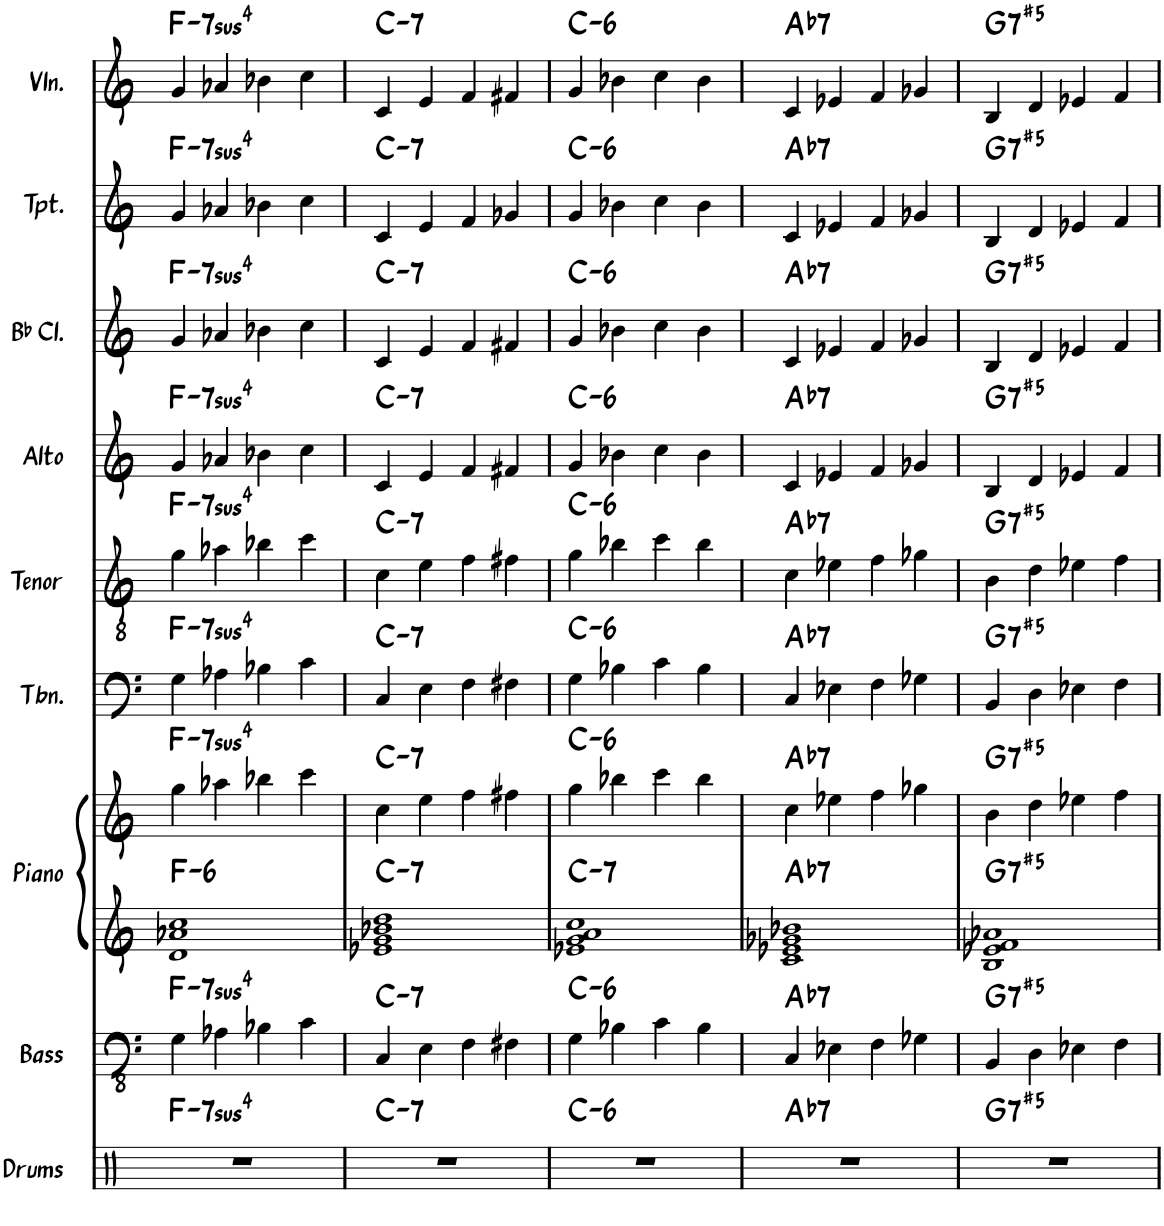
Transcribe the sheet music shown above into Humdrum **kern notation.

**kern	**harte	**kern	**harte	**kern	**kern	**harte	**kern	**harte	**kern	**harte	**kern	**harte	**kern	**harte	**kern	**harte	**kern	**harte
*part9	*part9	*part8	*part8	*part7	*part7	*part7	*part6	*part6	*part5	*part5	*part4	*part4	*part3	*part3	*part2	*part2	*part1	*part1
*staff10	*	*staff9	*	*staff8	*staff7	*	*staff6	*	*staff5	*	*staff4	*	*staff3	*	*staff2	*	*staff1	*
*I"Drums	*	*I"Bass	*	*I"Piano	*	*	*I"Trombone	*	*I"Tenor Sax	*	*I"Alto Sax	*	*I"Bb Clarinet	*	*I"Trumpet	*	*I"Violin	*
*I'Drums	*	*I'Bass	*	*I'Piano	*	*	*I'Tbn.	*	*I'Tenor	*	*I'Alto	*	*I'Bb Cl.	*	*I'Tpt.	*	*I'Vln.	*
!!LO:PB:g=z
*clefX	*	*clefFv4	*	*clefG2	*clefG2	*	*clefF4	*	*clefGv2	*	*clefG2	*	*clefG2	*	*clefG2	*	*clefG2	*
*	*	*	*	*	*	*	*	*	*ITrd8c14	*	*ITrd5c9	*	*ITrd1c2	*	*ITrd1c2	*	*	*
*k[]	*	*k[]	*	*k[]	*k[]	*	*k[]	*	*k[]	*	*k[]	*	*k[]	*	*k[]	*	*k[]	*
*M4/4	*	*M4/4	*	*M4/4	*M4/4	*	*M4/4	*	*M4/4	*	*M4/4	*	*M4/4	*	*M4/4	*	*M4/4	*
=27	=27	=27	=27	=27	=27	=27	=27	=27	=27	=27	=27	=27	=27	=27	=27	=27	=27	=27
!	!LO:H:kt=74	!	!LO:H:kt=74	!	!	!LO:H:n=1:kt=74	!	!	!	!	!	!	!	!	!	!	!	!
!	!	!	!	!	!	!LO:H:n=2:kt=6	!	!LO:H:kt=74	!	!LO:H:kt=74	!	!LO:H:kt=74	!	!LO:H:kt=74	!	!LO:H:kt=74	!	!LO:H:kt=74
1r	F:sus4(7)	4GG\	F:sus4(7)	1d 1a-X 1cc	4gg\	F:sus4(7) F:min6	4G\	F:sus4(7)	4g\	F:sus4(7)	4g/	F:sus4(7)	4g/	F:sus4(7)	4g/	F:sus4(7)	4g/	F:sus4(7)
.	.	4AA-X\	.	.	4aa-X\	.	4A-X\	.	4a-X\	.	4a-X/	.	4a-X/	.	4a-X/	.	4a-X/	.
.	.	4BB-X\	.	.	4bb-X\	.	4B-X\	.	4b-X\	.	4b-X\	.	4b-X\	.	4b-X\	.	4b-X\	.
.	.	4C\	.	.	4ccc\	.	4c\	.	4cc\	.	4cc\	.	4cc\	.	4cc\	.	4cc\	.
=28	=28	=28	=28	=28	=28	=28	=28	=28	=28	=28	=28	=28	=28	=28	=28	=28	=28	=28
!	!LO:H:kt=7	!	!LO:H:kt=7	!	!	!LO:H:n=1:kt=7	!	!	!	!	!	!	!	!	!	!	!	!
!	!	!	!	!	!	!LO:H:n=2:kt=7	!	!LO:H:kt=7	!	!LO:H:kt=7	!	!LO:H:kt=7	!	!LO:H:kt=7	!	!LO:H:kt=7	!	!LO:H:kt=7
1r	C:min7	4CC/	C:min7	1e-X 1g 1b-X 1dd	4cc\	C:min7 C:min7	4C/	C:min7	4c\	C:min7	4c/	C:min7	4c/	C:min7	4c/	C:min7	4c/	C:min7
.	.	4EE\	.	.	4ee\	.	4E\	.	4e\	.	4e/	.	4e/	.	4e/	.	4e/	.
.	.	4FF\	.	.	4ff\	.	4F\	.	4f\	.	4f/	.	4f/	.	4f/	.	4f/	.
.	.	4FF#X\	.	.	4ff#X\	.	4F#X\	.	4f#X\	.	4f#X/	.	4f#X/	.	4g-X/	.	4f#X/	.
=29	=29	=29	=29	=29	=29	=29	=29	=29	=29	=29	=29	=29	=29	=29	=29	=29	=29	=29
!	!LO:H:kt=6	!	!LO:H:kt=6	!	!	!LO:H:n=1:kt=6	!	!	!	!	!	!	!	!	!	!	!	!
!	!	!	!	!	!	!LO:H:n=2:kt=7	!	!LO:H:kt=6	!	!LO:H:kt=6	!	!LO:H:kt=6	!	!LO:H:kt=6	!	!LO:H:kt=6	!	!LO:H:kt=6
1r	C:min6	4GG\	C:min6	1e-X 1g 1a 1cc	4gg\	C:min6 C:min7	4G\	C:min6	4g\	C:min6	4g/	C:min6	4g/	C:min6	4g/	C:min6	4g/	C:min6
.	.	4BB-X\	.	.	4bb-X\	.	4B-X\	.	4b-X\	.	4b-X\	.	4b-X\	.	4b-X\	.	4b-X\	.
.	.	4C\	.	.	4ccc\	.	4c\	.	4cc\	.	4cc\	.	4cc\	.	4cc\	.	4cc\	.
.	.	4BB-\	.	.	4bb-\	.	4B-\	.	4b-\	.	4b-\	.	4b-\	.	4b-\	.	4b-\	.
=30	=30	=30	=30	=30	=30	=30	=30	=30	=30	=30	=30	=30	=30	=30	=30	=30	=30	=30
!	!LO:H:kt=7	!	!LO:H:kt=7	!	!	!LO:H:n=1:kt=7	!	!	!	!	!	!	!	!	!	!	!	!
!	!	!	!	!	!	!LO:H:n=2:kt=7	!	!LO:H:kt=7	!	!LO:H:kt=7	!	!LO:H:kt=7	!	!LO:H:kt=7	!	!LO:H:kt=7	!	!LO:H:kt=7
1r	Ab:7	4CC/	Ab:7	1c 1e-X 1g-X 1b-X	4cc\	Ab:7 Ab:7	4C/	Ab:7	4c\	Ab:7	4c/	Ab:7	4c/	Ab:7	4c/	Ab:7	4c/	Ab:7
.	.	4EE-X\	.	.	4ee-X\	.	4E-X\	.	4e-X\	.	4e-X/	.	4e-X/	.	4e-X/	.	4e-X/	.
.	.	4FF\	.	.	4ff\	.	4F\	.	4f\	.	4f/	.	4f/	.	4f/	.	4f/	.
.	.	4GG-X\	.	.	4gg-X\	.	4G-X\	.	4g-X\	.	4g-X/	.	4g-X/	.	4g-X/	.	4g-X/	.
=31	=31	=31	=31	=31	=31	=31	=31	=31	=31	=31	=31	=31	=31	=31	=31	=31	=31	=31
!	!LO:H:kt=7	!	!LO:H:kt=7	!	!	!LO:H:n=1:kt=7	!	!	!	!	!	!	!	!	!	!	!	!
!	!	!	!	!	!	!LO:H:n=2:kt=7	!	!LO:H:kt=7	!	!LO:H:kt=7	!	!LO:H:kt=7	!	!LO:H:kt=7	!	!LO:H:kt=7	!	!LO:H:kt=7
1r	G:(3,#5,b7)	4BBB/	G:(3,#5,b7)	1B 1e-X 1f 1a-X	4b\	G:(3,#5,b7) G:(3,#5,b7)	4BB/	G:(3,#5,b7)	4B\	G:(3,#5,b7)	4B/	G:(3,#5,b7)	4B/	G:(3,#5,b7)	4B/	G:(3,#5,b7)	4B/	G:(3,#5,b7)
.	.	4DD\	.	.	4dd\	.	4D\	.	4d\	.	4d/	.	4d/	.	4d/	.	4d/	.
.	.	4EE-X\	.	.	4ee-X\	.	4E-X\	.	4e-X\	.	4e-X/	.	4e-X/	.	4e-X/	.	4e-X/	.
.	.	4FF\	.	.	4ff\	.	4F\	.	4f\	.	4f/	.	4f/	.	4f/	.	4f/	.
=	=	=	=	=	=	=	=	=	=	=	=	=	=	=	=	=	=	=
*-	*-	*-	*-	*-	*-	*-	*-	*-	*-	*-	*-	*-	*-	*-	*-	*-	*-	*-
